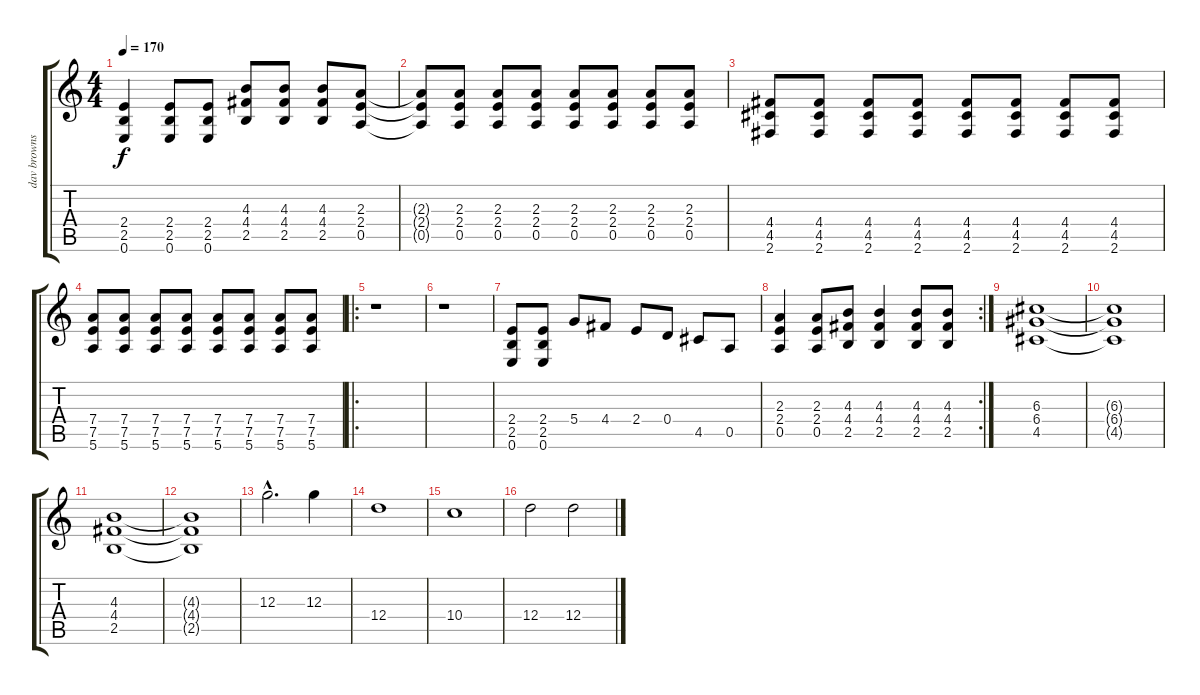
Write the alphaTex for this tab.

\track ("dav brownsound" "dav browns") {instrument overdrivenguitar}
\staff {score tabs}
\tuning (E4 B3 G3 D3 A2 E2) {hide}
\ts (4 4)
\tempo 170
\clef g2
\ks c
(2.4 2.5 0.6).4{dy f} (2.4 2.5 0.6).8 (2.4 2.5 0.6).8 (4.3 4.4 2.5).8 (4.3 4.4 2.5).8 (4.3 4.4 2.5).8 (2.3 2.4 0.5).8 |
(2.3{t} 2.4{t} 0.5{t}).8 (2.3 2.4 0.5).8 (2.3 2.4 0.5).8 (2.3 2.4 0.5).8 (2.3 2.4 0.5).8 (2.3 2.4 0.5).8 (2.3 2.4 0.5).8 (2.3 2.4 0.5).8 |
(4.4 4.5 2.6).8 (4.4 4.5 2.6).8 (4.4 4.5 2.6).8 (4.4 4.5 2.6).8 (4.4 4.5 2.6).8 (4.4 4.5 2.6).8 (4.4 4.5 2.6).8 (4.4 4.5 2.6).8 |
(7.4 7.5 5.6).8 (7.4 7.5 5.6).8 (7.4 7.5 5.6).8 (7.4 7.5 5.6).8 (7.4 7.5 5.6).8 (7.4 7.5 5.6).8 (7.4 7.5 5.6).8 (7.4 7.5 5.6).8 |
\ro
r.1 |
r.1 |
(2.4 2.5 0.6).8 (2.4 2.5 0.6).8 5.4.8 4.4.8 2.4.8 0.4.8 4.5.8 0.5.8 |
\rc 2
(2.3 2.4 0.5).4 (2.3 2.4 0.5).8 (4.3 4.4 2.5).8 (4.3 4.4 2.5).4 (4.3 4.4 2.5).8 (4.3 4.4 2.5).8 |
(6.3 6.4 4.5).1 |
(6.3{t} 6.4{t} 4.5{t}).1 |
(4.3 4.4 2.5).1 |
(4.3{t} 4.4{t} 2.5{t}).1 |
12.3{hac}.2{d volume 5} 12.3.4 |
12.4.1{volume 7} |
10.4.1{volume 8} |
12.4.2{volume 10} 12.4.2
